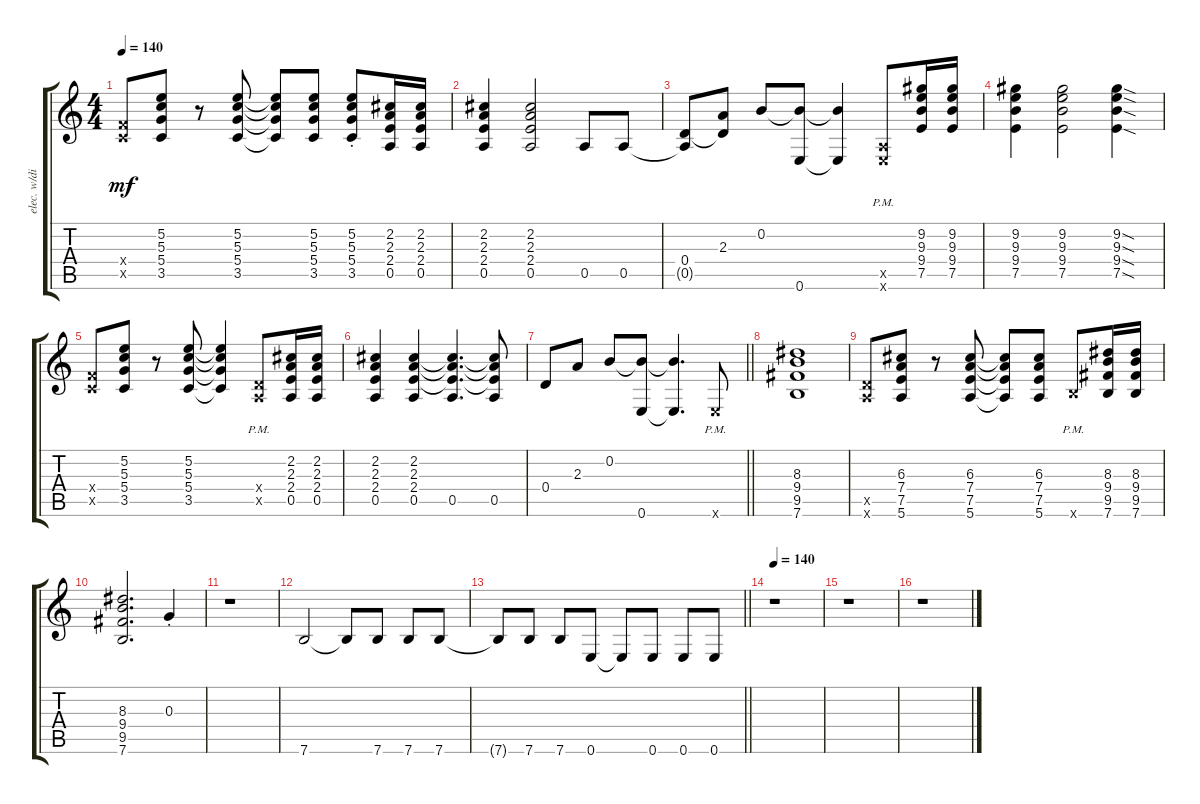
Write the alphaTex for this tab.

\track ("elec. w/dist. [two gtrs arr. for one; do" "elec. w/di") {instrument overdrivenguitar}
\staff {score tabs}
\tuning (E4 B3 G3 D3 A2 E2) {hide}
\ts (4 4)
\tempo 140
\clef g2
\ks c
(3.4{x} 3.5{x}).8{dy mf} (5.2 5.3 5.4 3.5).8 r.8 (5.2 5.3 5.4 3.5).8 (5.2{t} 5.3{t} 5.4{t} 3.5{t}).8 (5.2 5.3 5.4 3.5).8 (5.2{st} 5.3{st} 5.4{st} 3.5{st}).8 (2.2 2.3 2.4 0.5).16 (2.2 2.3 2.4 0.5).16 |
(2.2 2.3 2.4 0.5).4 (2.2 2.3 2.4 0.5).2 0.5.8 0.5.8 |
(0.4 0.5{t}).8 (2.3 0.4{t}).8 0.2.8 (0.2{t} 0.6).8 (0.2{t} 0.6{t}).4 (0.5{pm x} 0.6{pm x}).8 (9.2 9.3 9.4 7.5).16 (9.2 9.3 9.4 7.5).16 |
(9.2 9.3 9.4 7.5).4 (9.2 9.3 9.4 7.5).2 (9.2{sod} 9.3{sod} 9.4{sod} 7.5{sod}).4 |
(3.4{x} 3.5{x}).8 (5.2 5.3 5.4 3.5).8 r.8 (5.2 5.3 5.4 3.5).8 (5.2{t} 5.3{t} 5.4{t} 3.5{t}).4 (0.4{pm x} 0.5{pm x}).8 (2.2 2.3 2.4 0.5).16 (2.2 2.3 2.4 0.5).16 |
(2.2 2.3 2.4 0.5).4 (2.2 2.3 2.4 0.5).4 (2.2{t} 2.3{t} 2.4{t} 0.5).4{d} (2.2{t} 2.3{t} 2.4{t} 0.5).8 |
\barLineRight lightlight
0.4.8 2.3.8 0.2.8 (0.2{t} 0.6).8 (0.2{t} 0.6{t}).4{d} 0.6{pm x}.8 |
(8.3 9.4 9.5 7.6).1 |
(5.5{x} 5.6{x}).8 (6.3 7.4 7.5 5.6).8 r.8 (6.3 7.4 7.5 5.6).8 (6.3{t} 7.4{t} 7.5{t} 5.6{t}).8 (6.3 7.4 7.5 5.6).8 7.6{pm x}.8 (8.3 9.4 9.5 7.6).16 (8.3 9.4 9.5 7.6).16 |
(8.3 9.4 9.5 7.6).2{d} 0.3{st}.4 |
r.1 |
7.6.2 7.6{t}.8 7.6.8 7.6.8 7.6.8 |
\barLineRight lightlight
7.6{t}.8 7.6.8 7.6.8 0.6.8 0.6{t}.8 0.6.8 0.6.8 0.6.8 |
\tempo 140
r.1 |
r.1 |
r.1
